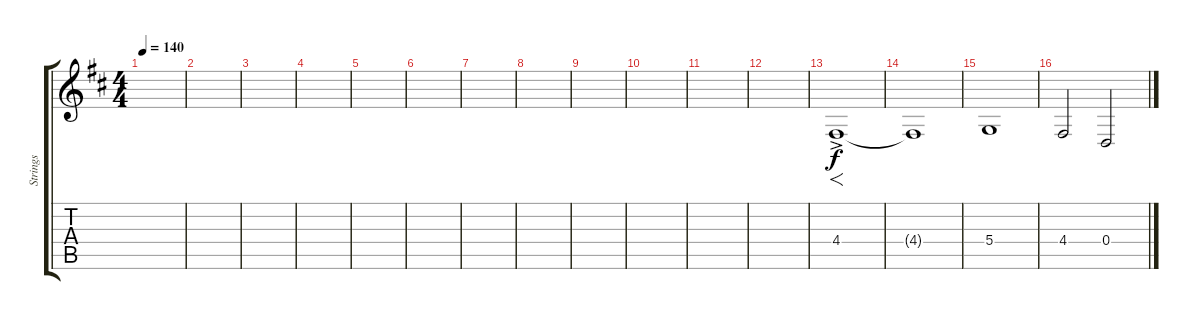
\track ("Strings" "Strings") {instrument violin}
\staff {score tabs}
\tuning (E4 B3 G3 D3 A2 E2) {hide}
\ts (4 4)
\tempo 140
\clef g2
\ks d
|
|
|
|
|
|
|
|
|
|
|
|
4.4{ac}.1{f} |
4.4{t}.1{dy f} |
5.4.1 |
4.4.2 0.4.2
